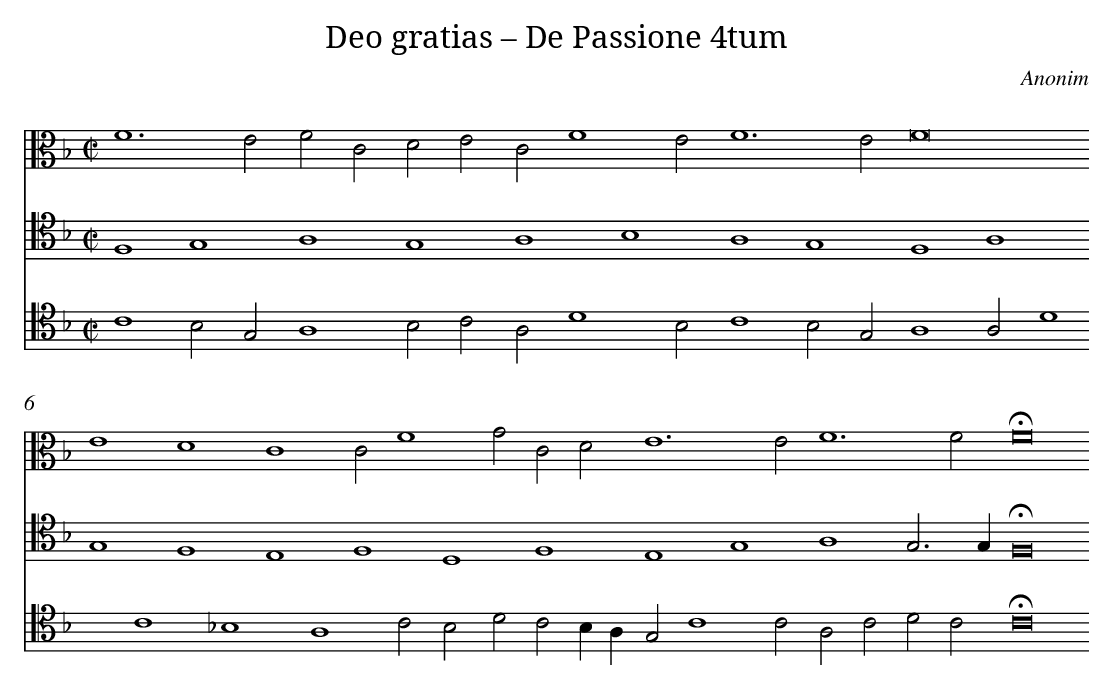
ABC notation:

X:1
T: Deo gratias – De Passione 4tum
C: Anonim
L: 1/4
M: C|
V: 1 clef=alto
V: 2 clef=tenor
V: 3 clef=tenor
K: F
[V:1] F6E2 [|]
[V:2] F,4G,4 [|]
[V:3] C4B,2G,2 [|]
[V:1] F2C2D2E2 [|]
[V:2] A,4G,4 [|]
[V:3] A,4B,2C2 [|]
[V:1] C2F4E2 [|]
[V:2] A,4B,4 [|]
[V:3] A,2D4B,2 [|]
[V:1] F6E2 [|]
[V:2] A,4G,4 [|]
[V:3] C4B,2G,2 [|]
[V:1] F8 [|]
[V:2] F,4A,4 [|]
[V:3] A,4A,2D4 [|]
[V:1] E4D4 [|]
[V:2] G,4F,4 [|]
[V:3] C4_B,4 [|]
[V:1] C4C2F4 [|]
[V:2] E,4F,4 [|]
[V:3] A,4C2 [|]
[V:1] G2C2D2 [|]
[V:2] D,4F,4 [|]
[V:3] B,2D2C2B,A, [|]
[V:1] E6E2 [|]
[V:2] E,4G,4 [|]
[V:3] G,2C4C2 [|]
[V:1] F6F2 [|]
[V:2] A,4G,3G, [|]
[V:3] A,2C2D2C2 [|]
[V:1] !fermata!F8 [|]
[V:2] !fermata!F,8 [|]
[V:3] !fermata!C8 [|]
